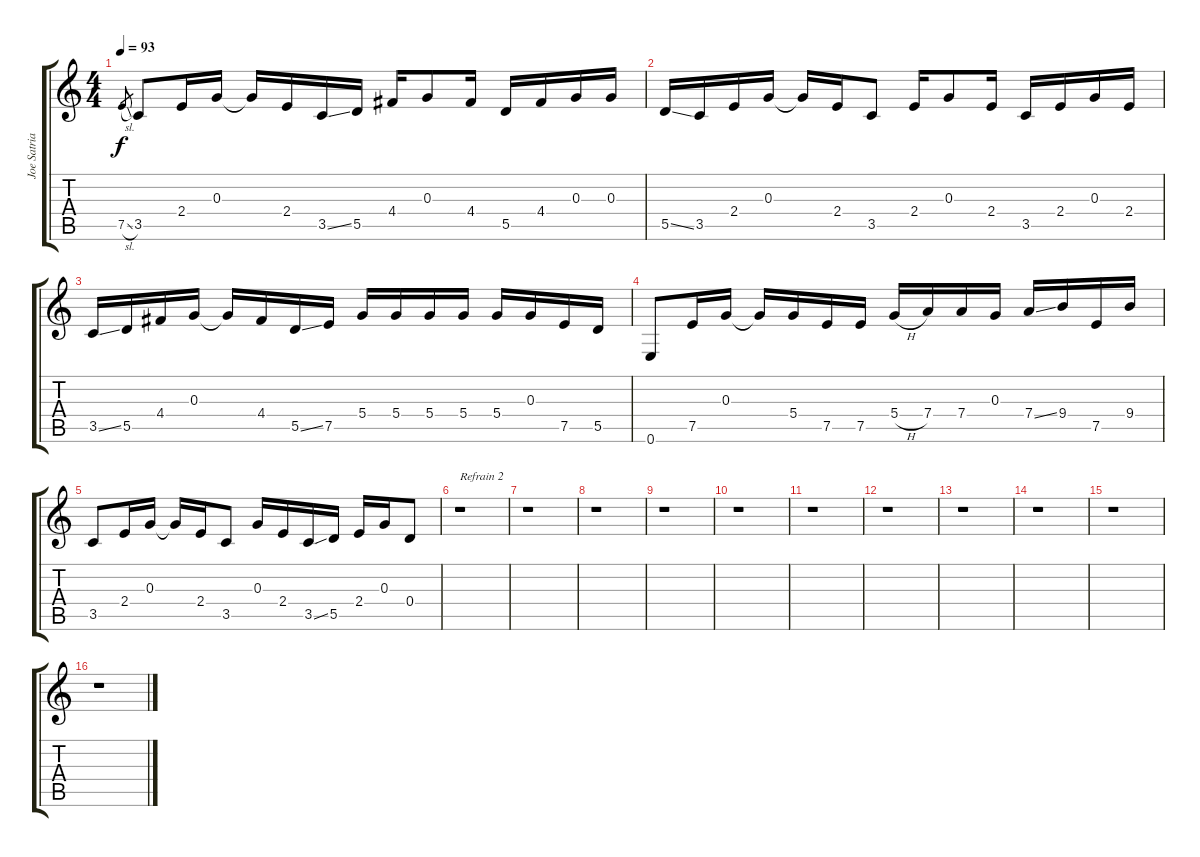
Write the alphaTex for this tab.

\track ("Joe Satriani" "Joe Satria") {instrument electricguitarmuted}
\staff {score tabs}
\tuning (E4 B3 G3 D3 A2 E2) {hide}
\ts (4 4)
\tempo 93
\clef g2
\ks c
7.5{sl}.8{gr dy f} 3.5.8 2.4.16 0.3.16 0.3{t}.16 2.4.16 3.5{ss}.16 5.5.16 4.4.16 0.3.8 4.4.16 5.5.16 4.4.16 0.3.16 0.3.16 |
5.5{ss}.16 3.5.16 2.4.16 0.3.16 0.3{t}.16 2.4.16 3.5.8 2.4.16 0.3.8 2.4.16 3.5.16 2.4.16 0.3.16 2.4.16 |
3.5{ss}.16 5.5.16 4.4.16 0.3.16 0.3{t}.16 4.4.16 5.5{ss}.16 7.5.16 5.4.16 5.4.16 5.4.16 5.4.16 5.4.16 0.3.16 7.5.16 5.5.16 |
0.6.8 7.5.16 0.3.16 0.3{t}.16 5.4.16 7.5.16 7.5.16 5.4{h}.16 7.4.16 7.4.16 0.3.16 7.4{ss}.16 9.4.16 7.5.16 9.4.16 |
3.5.8 2.4.16 0.3.16 0.3{t}.16 2.4.16 3.5.8 0.3.16 2.4.16 3.5{ss}.16 5.5.16 2.4.16 0.3.16 0.4.8 |
r.1{txt "Refrain 2"} |
r.1 |
r.1 |
r.1 |
r.1 |
r.1 |
r.1 |
r.1 |
r.1 |
r.1 |
r.1
